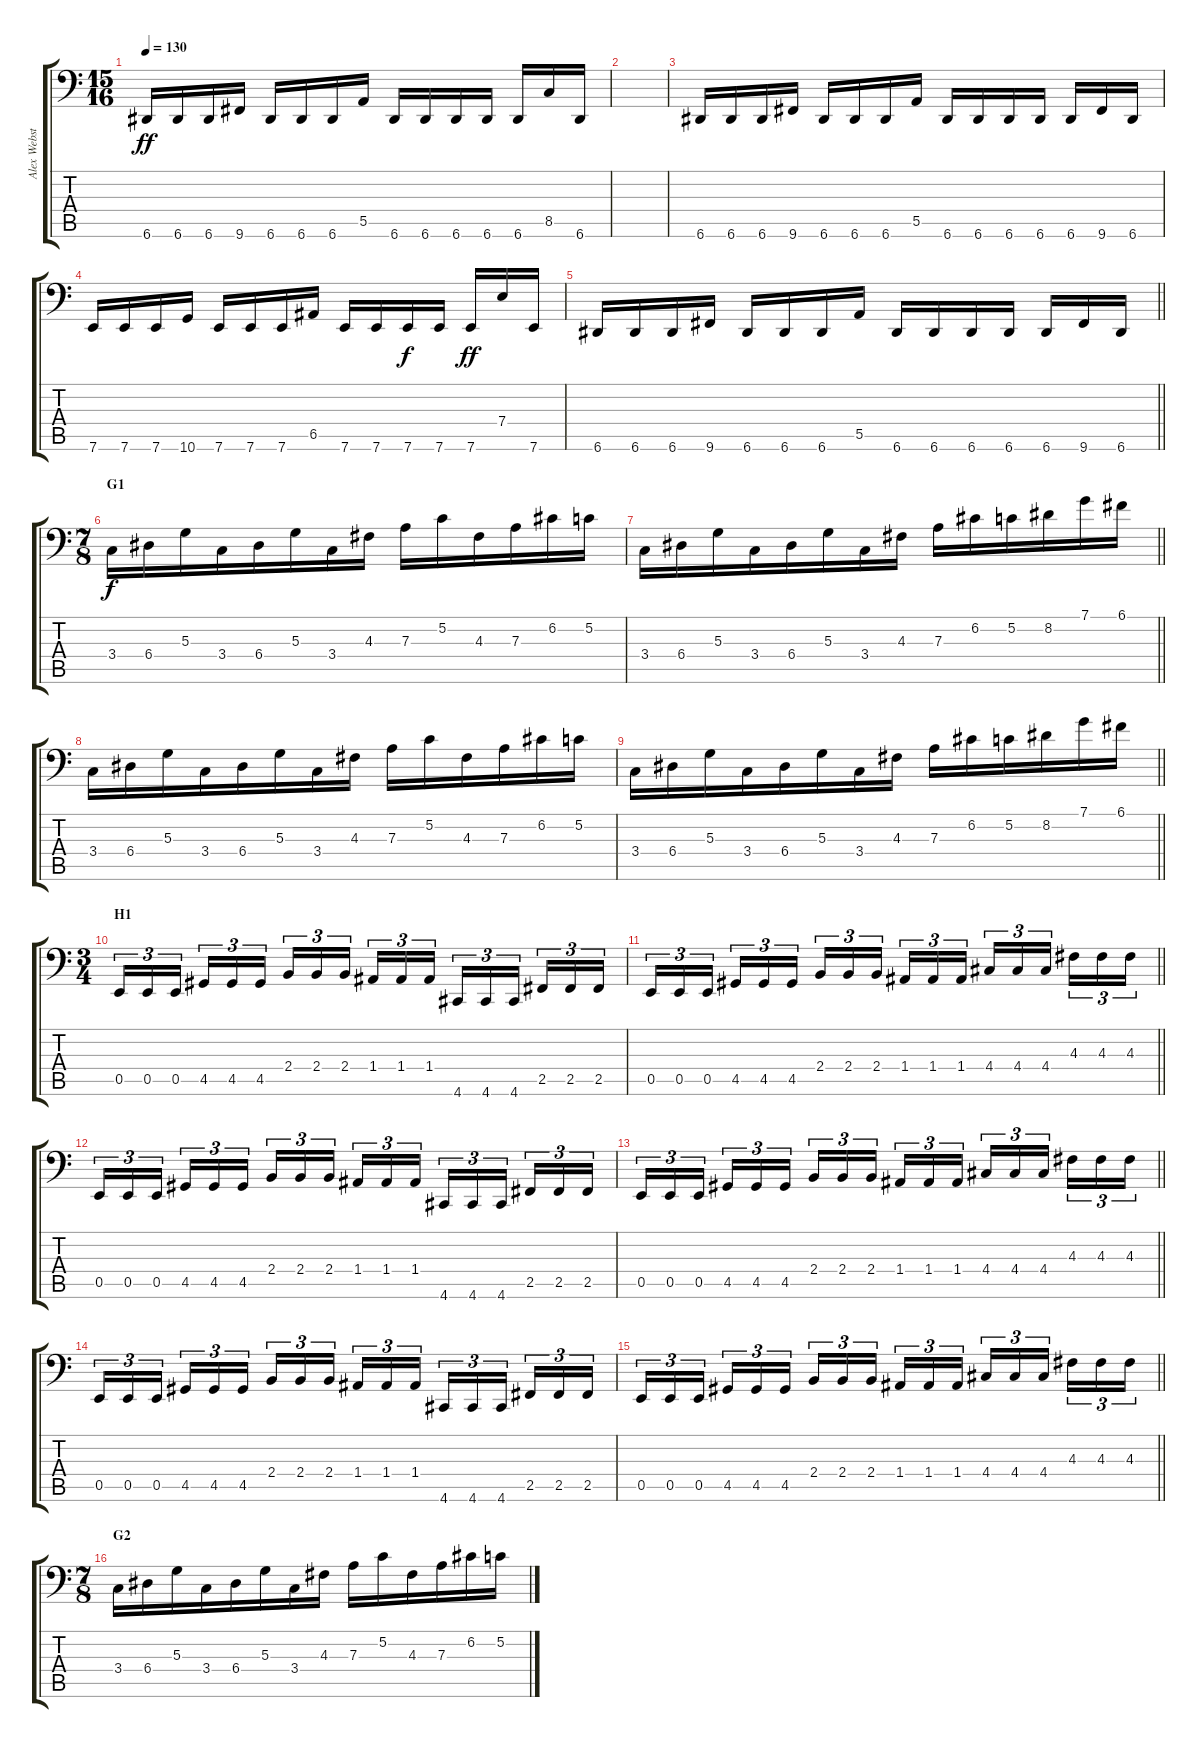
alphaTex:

\track ("Alex Webster" "Alex Webst") {instrument fretlessbass}
\staff {score tabs}
\tuning (C3 G2 D2 A1 E1 A0) {hide}
\ts (15 16)
\tempo 130
\clef f4
\ks c
6.6.16{dy ff} 6.6.16 6.6.16 9.6.16 6.6.16 6.6.16 6.6.16 5.5.16 6.6.16 6.6.16 6.6.16 6.6.16 6.6.16 8.5.16 6.6.16 |
|
6.6.16 6.6.16 6.6.16 9.6.16 6.6.16 6.6.16 6.6.16 5.5.16 6.6.16 6.6.16 6.6.16 6.6.16 6.6.16 9.6.16 6.6.16 |
7.6.16 7.6.16 7.6.16 10.6.16 7.6.16 7.6.16 7.6.16 6.5.16 7.6.16 7.6.16 7.6.16{dy f} 7.6.16 7.6.16{dy ff} 7.4.16 7.6.16 |
\barLineRight lightlight
6.6.16 6.6.16 6.6.16 9.6.16 6.6.16 6.6.16 6.6.16 5.5.16 6.6.16 6.6.16 6.6.16 6.6.16 6.6.16 9.6.16 6.6.16 |
\ts (7 8)
\section ("" "G1")
3.4.16{dy f} 6.4.16 5.3.16 3.4.16 6.4.16 5.3.16 3.4.16 4.3.16 7.3.16 5.2.16 4.3.16 7.3.16 6.2.16 5.2.16 |
\barLineRight lightlight
3.4.16 6.4.16 5.3.16 3.4.16 6.4.16 5.3.16 3.4.16 4.3.16 7.3.16 6.2.16 5.2.16 8.2.16 7.1.16 6.1.16 |
3.4.16 6.4.16 5.3.16 3.4.16 6.4.16 5.3.16 3.4.16 4.3.16 7.3.16 5.2.16 4.3.16 7.3.16 6.2.16 5.2.16 |
\barLineRight lightlight
3.4.16 6.4.16 5.3.16 3.4.16 6.4.16 5.3.16 3.4.16 4.3.16 7.3.16 6.2.16 5.2.16 8.2.16 7.1.16 6.1.16 |
\ts (3 4)
\section ("" "H1")
0.5.16{tu (3 2)} 0.5.16{tu (3 2)} 0.5.16{tu (3 2) beam splitsecondary} 4.5.16{tu (3 2)} 4.5.16{tu (3 2)} 4.5.16{tu (3 2)} 2.4.16{tu (3 2)} 2.4.16{tu (3 2)} 2.4.16{tu (3 2) beam splitsecondary} 1.4.16{tu (3 2)} 1.4.16{tu (3 2)} 1.4.16{tu (3 2)} 4.6.16{tu (3 2)} 4.6.16{tu (3 2)} 4.6.16{tu (3 2) beam splitsecondary} 2.5.16{tu (3 2)} 2.5.16{tu (3 2)} 2.5.16{tu (3 2)} |
\barLineRight lightlight
0.5.16{tu (3 2)} 0.5.16{tu (3 2)} 0.5.16{tu (3 2) beam splitsecondary} 4.5.16{tu (3 2)} 4.5.16{tu (3 2)} 4.5.16{tu (3 2)} 2.4.16{tu (3 2)} 2.4.16{tu (3 2)} 2.4.16{tu (3 2) beam splitsecondary} 1.4.16{tu (3 2)} 1.4.16{tu (3 2)} 1.4.16{tu (3 2)} 4.4.16{tu (3 2)} 4.4.16{tu (3 2)} 4.4.16{tu (3 2) beam splitsecondary} 4.3.16{tu (3 2)} 4.3.16{tu (3 2)} 4.3.16{tu (3 2)} |
0.5.16{tu (3 2)} 0.5.16{tu (3 2)} 0.5.16{tu (3 2) beam splitsecondary} 4.5.16{tu (3 2)} 4.5.16{tu (3 2)} 4.5.16{tu (3 2)} 2.4.16{tu (3 2)} 2.4.16{tu (3 2)} 2.4.16{tu (3 2) beam splitsecondary} 1.4.16{tu (3 2)} 1.4.16{tu (3 2)} 1.4.16{tu (3 2)} 4.6.16{tu (3 2)} 4.6.16{tu (3 2)} 4.6.16{tu (3 2) beam splitsecondary} 2.5.16{tu (3 2)} 2.5.16{tu (3 2)} 2.5.16{tu (3 2)} |
\barLineRight lightlight
0.5.16{tu (3 2)} 0.5.16{tu (3 2)} 0.5.16{tu (3 2) beam splitsecondary} 4.5.16{tu (3 2)} 4.5.16{tu (3 2)} 4.5.16{tu (3 2)} 2.4.16{tu (3 2)} 2.4.16{tu (3 2)} 2.4.16{tu (3 2) beam splitsecondary} 1.4.16{tu (3 2)} 1.4.16{tu (3 2)} 1.4.16{tu (3 2)} 4.4.16{tu (3 2)} 4.4.16{tu (3 2)} 4.4.16{tu (3 2) beam splitsecondary} 4.3.16{tu (3 2)} 4.3.16{tu (3 2)} 4.3.16{tu (3 2)} |
0.5.16{tu (3 2)} 0.5.16{tu (3 2)} 0.5.16{tu (3 2) beam splitsecondary} 4.5.16{tu (3 2)} 4.5.16{tu (3 2)} 4.5.16{tu (3 2)} 2.4.16{tu (3 2)} 2.4.16{tu (3 2)} 2.4.16{tu (3 2) beam splitsecondary} 1.4.16{tu (3 2)} 1.4.16{tu (3 2)} 1.4.16{tu (3 2)} 4.6.16{tu (3 2)} 4.6.16{tu (3 2)} 4.6.16{tu (3 2) beam splitsecondary} 2.5.16{tu (3 2)} 2.5.16{tu (3 2)} 2.5.16{tu (3 2)} |
\barLineRight lightlight
0.5.16{tu (3 2)} 0.5.16{tu (3 2)} 0.5.16{tu (3 2) beam splitsecondary} 4.5.16{tu (3 2)} 4.5.16{tu (3 2)} 4.5.16{tu (3 2)} 2.4.16{tu (3 2)} 2.4.16{tu (3 2)} 2.4.16{tu (3 2) beam splitsecondary} 1.4.16{tu (3 2)} 1.4.16{tu (3 2)} 1.4.16{tu (3 2)} 4.4.16{tu (3 2)} 4.4.16{tu (3 2)} 4.4.16{tu (3 2) beam splitsecondary} 4.3.16{tu (3 2)} 4.3.16{tu (3 2)} 4.3.16{tu (3 2)} |
\ts (7 8)
\section ("" "G2")
3.4.16 6.4.16 5.3.16 3.4.16 6.4.16 5.3.16 3.4.16 4.3.16 7.3.16 5.2.16 4.3.16 7.3.16 6.2.16 5.2.16
